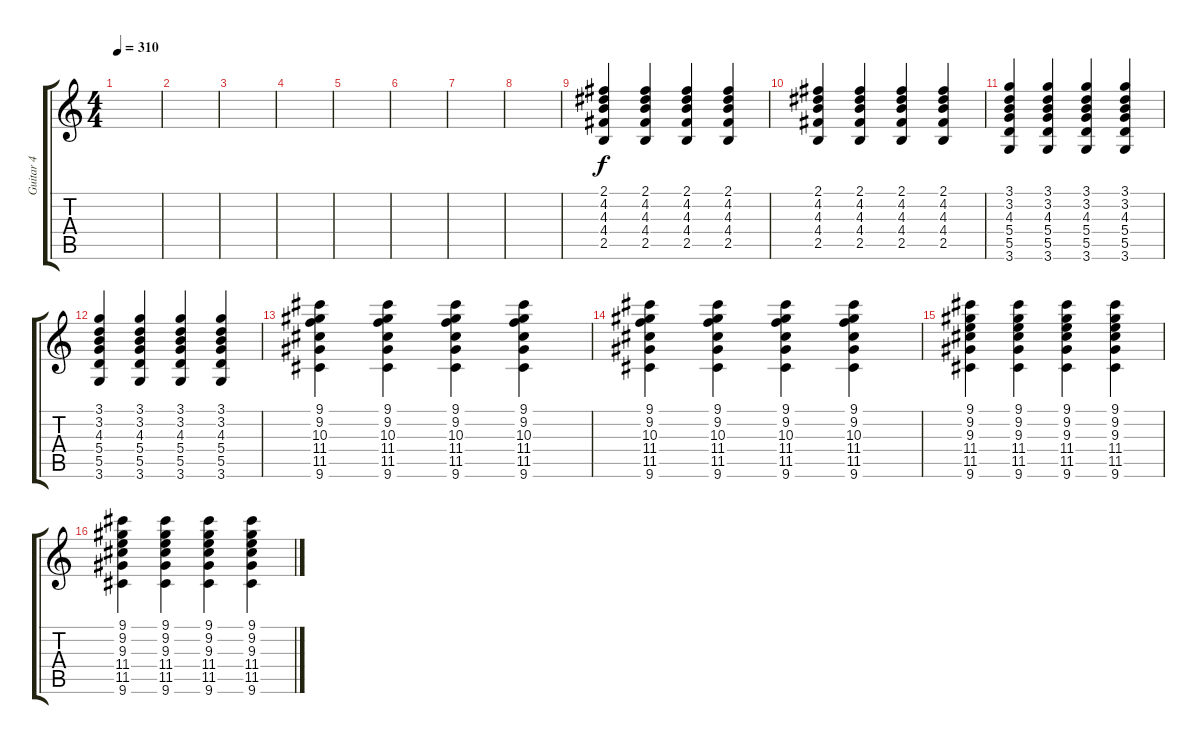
\track ("Guitar 4" "Guitar 4") {instrument distortionguitar}
\staff {score tabs}
\tuning (E4 B3 G3 D3 A2 E2) {hide}
\ts (4 4)
\tempo 310
\clef g2
\ks c
|
|
|
|
|
|
|
|
(2.1 4.2 4.3 4.4 2.5).4 (2.1 4.2 4.3 4.4 2.5).4 (2.1 4.2 4.3 4.4 2.5).4 (2.1 4.2 4.3 4.4 2.5).4 |
(2.1 4.2 4.3 4.4 2.5).4 (2.1 4.2 4.3 4.4 2.5).4 (2.1 4.2 4.3 4.4 2.5).4 (2.1 4.2 4.3 4.4 2.5).4 |
(3.1 3.2 4.3 5.4 5.5 3.6).4 (3.1 3.2 4.3 5.4 5.5 3.6).4 (3.1 3.2 4.3 5.4 5.5 3.6).4 (3.1 3.2 4.3 5.4 5.5 3.6).4 |
(3.1 3.2 4.3 5.4 5.5 3.6).4 (3.1 3.2 4.3 5.4 5.5 3.6).4 (3.1 3.2 4.3 5.4 5.5 3.6).4 (3.1 3.2 4.3 5.4 5.5 3.6).4 |
(9.1 9.2 10.3 11.4 11.5 9.6).4 (9.1 9.2 10.3 11.4 11.5 9.6).4 (9.1 9.2 10.3 11.4 11.5 9.6).4 (9.1 9.2 10.3 11.4 11.5 9.6).4 |
(9.1 9.2 10.3 11.4 11.5 9.6).4 (9.1 9.2 10.3 11.4 11.5 9.6).4 (9.1 9.2 10.3 11.4 11.5 9.6).4 (9.1 9.2 10.3 11.4 11.5 9.6).4 |
(9.1 9.2 9.3 11.4 11.5 9.6).4 (9.1 9.2 9.3 11.4 11.5 9.6).4 (9.1 9.2 9.3 11.4 11.5 9.6).4 (9.1 9.2 9.3 11.4 11.5 9.6).4 |
(9.1 9.2 9.3 11.4 11.5 9.6).4 (9.1 9.2 9.3 11.4 11.5 9.6).4 (9.1 9.2 9.3 11.4 11.5 9.6).4 (9.1 9.2 9.3 11.4 11.5 9.6).4
